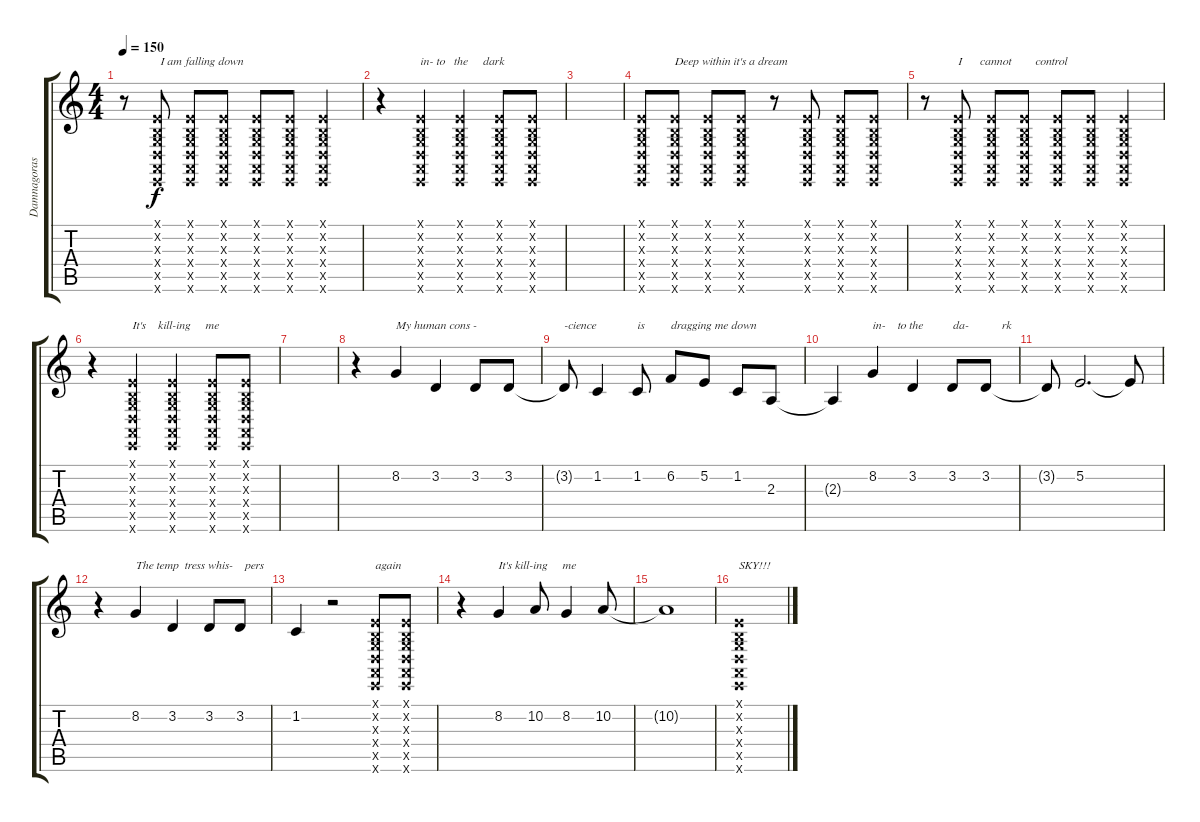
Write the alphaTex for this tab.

\track ("Damnagoras" "Damnagoras") {instrument lead6voice}
\staff {score tabs}
\tuning (E4 B3 G3 D3 A2 E2) {hide}
\ts (4 4)
\tempo 150
\clef g2
\ks c
r.8{dy f} (0.1{x} 0.2{x} 0.3{x} 0.4{x} 0.5{x} 0.6{x}).8{txt " I am falling down "} (0.1{x} 0.2{x} 0.3{x} 0.4{x} 0.5{x} 0.6{x}).8 (0.1{x} 0.2{x} 0.3{x} 0.4{x} 0.5{x} 0.6{x}).8 (0.1{x} 0.2{x} 0.3{x} 0.4{x} 0.5{x} 0.6{x}).8 (0.1{x} 0.2{x} 0.3{x} 0.4{x} 0.5{x} 0.6{x}).8 (0.1{x} 0.2{x} 0.3{x} 0.4{x} 0.5{x} 0.6{x}).4 |
r.4 (0.1{x} 0.2{x} 0.3{x} 0.4{x} 0.5{x} 0.6{x}).4{txt "in- to   the     dark"} (0.1{x} 0.2{x} 0.3{x} 0.4{x} 0.5{x} 0.6{x}).4 (0.1{x} 0.2{x} 0.3{x} 0.4{x} 0.5{x} 0.6{x}).8 (0.1{x} 0.2{x} 0.3{x} 0.4{x} 0.5{x} 0.6{x}).8 |
|
(0.1{x} 0.2{x} 0.3{x} 0.4{x} 0.5{x} 0.6{x}).8 (0.1{x} 0.2{x} 0.3{x} 0.4{x} 0.5{x} 0.6{x}).8{txt "Deep within it's a dream "} (0.1{x} 0.2{x} 0.3{x} 0.4{x} 0.5{x} 0.6{x}).8 (0.1{x} 0.2{x} 0.3{x} 0.4{x} 0.5{x} 0.6{x}).8 r.8 (0.1{x} 0.2{x} 0.3{x} 0.4{x} 0.5{x} 0.6{x}).8 (0.1{x} 0.2{x} 0.3{x} 0.4{x} 0.5{x} 0.6{x}).8 (0.1{x} 0.2{x} 0.3{x} 0.4{x} 0.5{x} 0.6{x}).8 |
r.8 (0.1{x} 0.2{x} 0.3{x} 0.4{x} 0.5{x} 0.6{x}).8{txt "I      cannot        control "} (0.1{x} 0.2{x} 0.3{x} 0.4{x} 0.5{x} 0.6{x}).8 (0.1{x} 0.2{x} 0.3{x} 0.4{x} 0.5{x} 0.6{x}).8 (0.1{x} 0.2{x} 0.3{x} 0.4{x} 0.5{x} 0.6{x}).8 (0.1{x} 0.2{x} 0.3{x} 0.4{x} 0.5{x} 0.6{x}).8 (0.1{x} 0.2{x} 0.3{x} 0.4{x} 0.5{x} 0.6{x}).4 |
r.4 (0.1{x} 0.2{x} 0.3{x} 0.4{x} 0.5{x} 0.6{x}).4{txt "It's    kill-ing     me"} (0.1{x} 0.2{x} 0.3{x} 0.4{x} 0.5{x} 0.6{x}).4 (0.1{x} 0.2{x} 0.3{x} 0.4{x} 0.5{x} 0.6{x}).8 (0.1{x} 0.2{x} 0.3{x} 0.4{x} 0.5{x} 0.6{x}).8 |
|
r.4 8.2.4{txt "My human cons -"} 3.2.4 3.2.8 3.2.8 |
3.2{t}.8{txt "-cience "} 1.2.4 1.2.8{txt "is"} 6.2.8{txt "dragging me down"} 5.2.8 1.2.8 2.3.8 |
2.3{t}.4 8.2.4{txt "in-    to the          da-           rk"} 3.2.4 3.2.8 3.2.8 |
3.2{t}.8 5.2.2{d} 5.2{t}.8 |
r.4 8.2.4{txt "The temp  tress whis-    pers"} 3.2.4 3.2.8 3.2.8 |
1.2.4 r.2 (0.1{x} 0.2{x} 0.3{x} 0.4{x} 0.5{x} 0.6{x}).8{txt "again"} (0.1{x} 0.2{x} 0.3{x} 0.4{x} 0.5{x} 0.6{x}).8 |
r.4 8.2.4{txt "It's kill-ing     me"} 10.2.8 8.2.4 10.2.8 |
10.2{t}.1 |
(0.1{x} 0.2{x} 0.3{x} 0.4{x} 0.5{x} 0.6{x}).1{txt "SKY!!!"}
